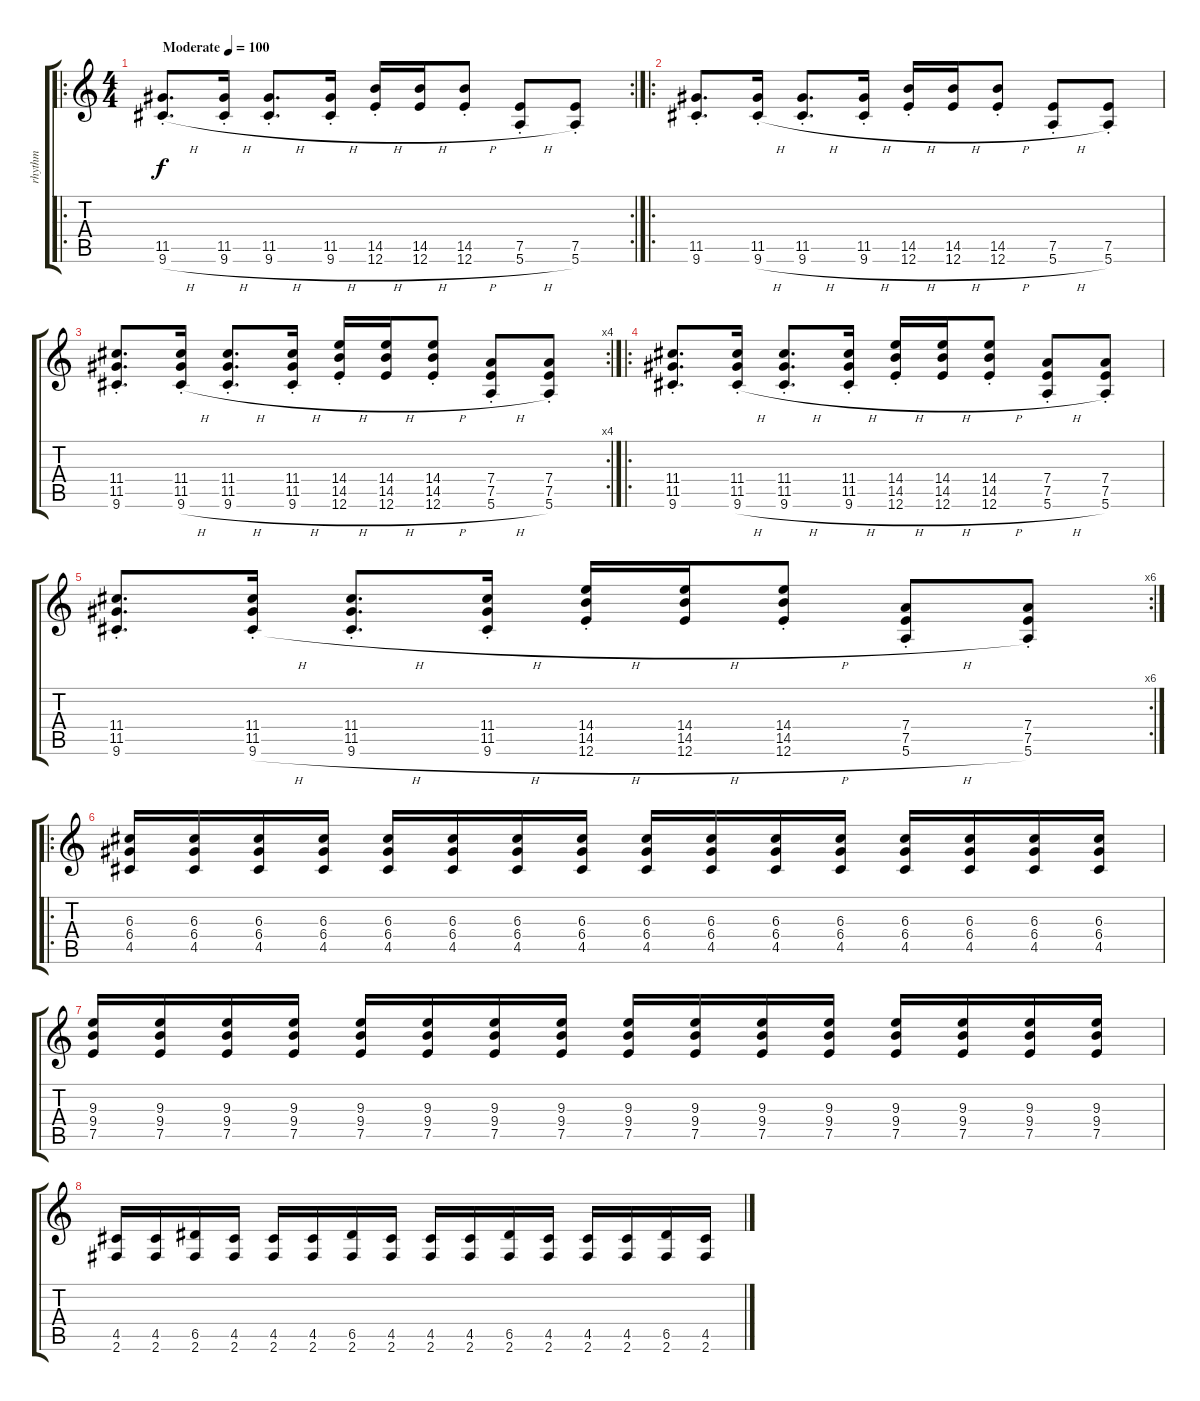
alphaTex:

\track ("rhythm" "rhythm") {instrument distortionguitar}
\staff {score tabs}
\tuning (E4 B3 G3 D3 A2 E2) {hide}
\ro
\rc 2
\ts (4 4)
\tempo (100 "Moderate")
\clef g2
\ks c
(11.5 9.6{h st}).8{d dy f instrument distortionguitar} (11.5 9.6{h st}).16 (11.5 9.6{h st}).8{d} (11.5{st} 9.6{h st}).16 (14.5{st} 12.6{h st}).16 (14.5 12.6{h}).16 (14.5 12.6{h st}).8 (7.5 5.6{h st}).8 (7.5 5.6{st}).8 |
\ro
(11.5 9.6{st}).8{d} (11.5 9.6{h st}).16 (11.5 9.6{h st}).8{d} (11.5{st} 9.6{h st}).16 (14.5{st} 12.6{h st}).16 (14.5 12.6{h}).16 (14.5 12.6{h st}).8 (7.5 5.6{h st}).8 (7.5 5.6{st}).8 |
\rc 4
(11.4 11.5 9.6{st}).8{d} (11.4 11.5 9.6{h st}).16 (11.4 11.5 9.6{h st}).8{d} (11.4 11.5{st} 9.6{h st}).16 (14.4 14.5{st} 12.6{h st}).16 (14.4 14.5 12.6{h}).16 (14.4 14.5 12.6{h st}).8 (7.4 7.5 5.6{h st}).8 (7.4 7.5 5.6{st}).8 |
\ro
(11.4 11.5 9.6{st}).8{d} (11.4 11.5 9.6{h st}).16 (11.4 11.5 9.6{h st}).8{d} (11.4 11.5{st} 9.6{h st}).16 (14.4 14.5{st} 12.6{h st}).16 (14.4 14.5 12.6{h}).16 (14.4 14.5 12.6{h st}).8 (7.4 7.5 5.6{h st}).8 (7.4 7.5 5.6{st}).8 |
\rc 6
(11.4 11.5 9.6{st}).8{d} (11.4 11.5 9.6{h st}).16 (11.4 11.5 9.6{h st}).8{d} (11.4 11.5{st} 9.6{h st}).16 (14.4 14.5{st} 12.6{h st}).16 (14.4 14.5 12.6{h}).16 (14.4 14.5 12.6{h st}).8 (7.4 7.5 5.6{h st}).8 (7.4 7.5 5.6{st}).8 |
\ro
(6.3 6.4 4.5).16 (6.3 6.4 4.5).16 (6.3 6.4 4.5).16 (6.3 6.4 4.5).16 (6.3 6.4 4.5).16 (6.3 6.4 4.5).16 (6.3 6.4 4.5).16 (6.3 6.4 4.5).16 (6.3 6.4 4.5).16 (6.3 6.4 4.5).16 (6.3 6.4 4.5).16 (6.3 6.4 4.5).16 (6.3 6.4 4.5).16 (6.3 6.4 4.5).16 (6.3 6.4 4.5).16 (6.3 6.4 4.5).16 |
(9.3 9.4 7.5).16 (9.3 9.4 7.5).16 (9.3 9.4 7.5).16 (9.3 9.4 7.5).16 (9.3 9.4 7.5).16 (9.3 9.4 7.5).16 (9.3 9.4 7.5).16 (9.3 9.4 7.5).16 (9.3 9.4 7.5).16 (9.3 9.4 7.5).16 (9.3 9.4 7.5).16 (9.3 9.4 7.5).16 (9.3 9.4 7.5).16 (9.3 9.4 7.5).16 (9.3 9.4 7.5).16 (9.3 9.4 7.5).16 |
(4.5 2.6).16 (4.5 2.6).16 (6.5 2.6).16 (4.5 2.6).16 (4.5 2.6).16 (4.5 2.6).16 (6.5 2.6).16 (4.5 2.6).16 (4.5 2.6).16 (4.5 2.6).16 (6.5 2.6).16 (4.5 2.6).16 (4.5 2.6).16 (4.5 2.6).16 (6.5 2.6).16 (4.5 2.6).16
